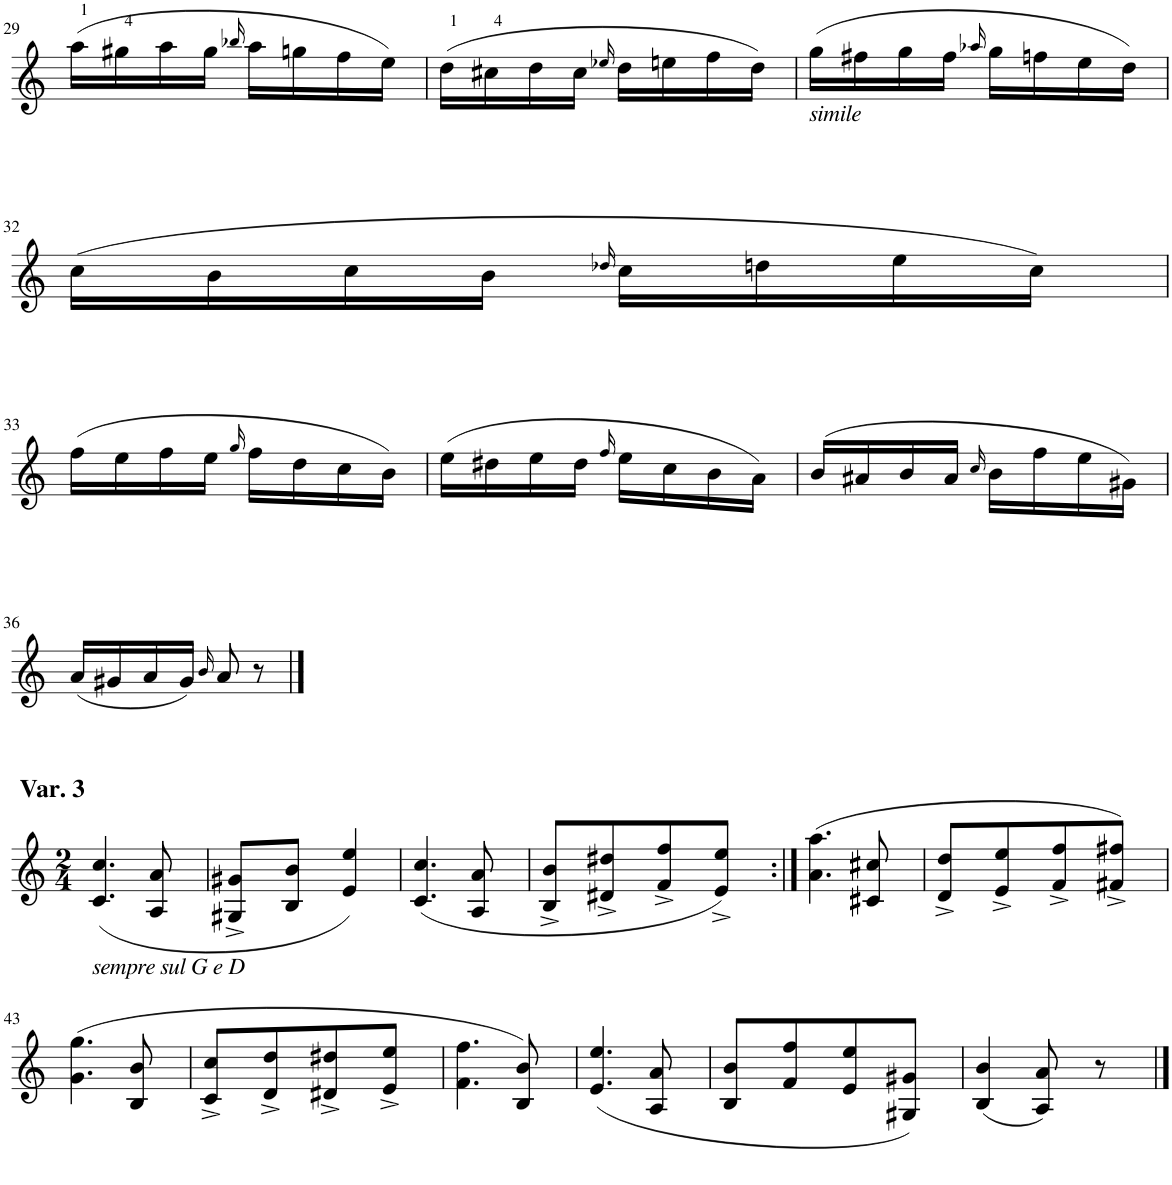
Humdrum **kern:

**kern
*part1
*staff1
*I"Violin
*I'Vln.
!!LO:PB:g=z
*clefG2
*k[]
*M2/4
=29
(16aa\LL
16gg#X\
16aa\
16gg#\JJ
16qbb-X/
16aa\LL
16ggn\
16ff\
16ee\JJ)
=30
(16dd\LL
16cc#X\
16dd\
16cc#\JJ
16qee-X/
16dd\LL
16een\
16ff\
16dd\JJ)
=31
!LO:TX:b:i:t=simile
(16gg\LL
16ff#X\
16gg\
16ff#\JJ
16qaa-X/
16gg\LL
16ffn\
16ee\
16dd\JJ)
!!LO:LB:g=z
=32
(16cc\LL
16b\
16cc\
16b\JJ
16qdd-X/
16cc\LL
16ddn\
16ee\
16cc\JJ)
!!LO:LB:g=z
=33
(16ff\LL
16ee\
16ff\
16ee\JJ
16qgg/
16ff\LL
16dd\
16cc\
16b\JJ)
=34
(16ee\LL
16dd#X\
16ee\
16dd#\JJ
16qff/
16ee\LL
16cc\
16b\
16a\JJ)
=35
(16b/LL
16a#X/
16b/
16a#/JJ
16qcc/
16b\LL
16ff\
16ee\
16g#X\JJ)
!!LO:LB:g=z
=36
(16a/LL
16g#X/
16a/
16g#/JJ)
16qb/
8a/
8r
!!LO:LB:g=z
==37
*M2/4
!LO:TX:a:B:t=Var. 3
!LO:TX:b:i:t=sempre sul G e D
(4.c/ 4.cc/
8A/ 8a/
=38
8G#X/^ 8g#X/^L
8B/ 8b/J
4e/ 4ee/)
=39
(4.c/ 4.cc/
8A/ 8a/
=40
8B/^ 8b/^L
8d#X/^ 8dd#X/^
8f/^ 8ff/^
8e/^ 8ee/^J)
=41:|!
(4.a\ 4.aa\
8c#X/ 8cc#X/
=42
8d/^ 8dd/^L
8e/^ 8ee/^
8f/^ 8ff/^
8f#X/^ 8ff#X/^J)
!!LO:LB:g=z
=43
(4.g\ 4.gg\
8B/ 8b/
=44
8c/^ 8cc/^L
8d/^ 8dd/^
8d#X/^ 8dd#X/^
8e/^ 8ee/^J
=45
4.f\ 4.ff\
8B/ 8b/)
=46
(4.e/ 4.ee/
8A/ 8a/
=47
8B/ 8b/L
8f/ 8ff/
8e/ 8ee/
8G#X/ 8g#X/J)
=48
(4B/ 4b/
8A/ 8a/)
8r
==
*-
